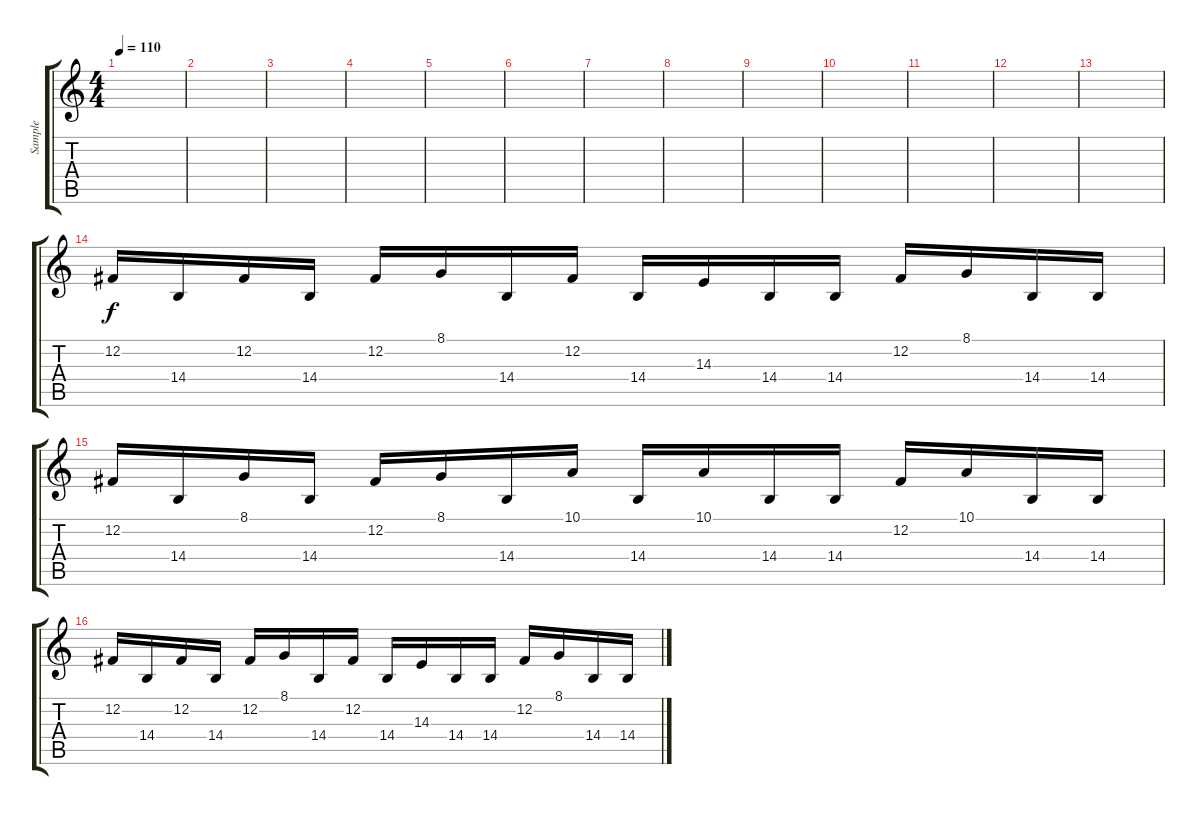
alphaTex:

\track ("Sample" "Sample") {instrument recorder}
\staff {score tabs}
\tuning (B3 Gb3 D3 A2 E2 B1) {hide}
\ts (4 4)
\tempo 110
\clef g2
\ks c
|
|
|
|
|
|
|
|
|
|
|
|
|
12.2.16 14.4.16 12.2.16 14.4.16 12.2.16 8.1.16 14.4.16 12.2.16 14.4.16 14.3.16 14.4.16 14.4.16 12.2.16 8.1.16 14.4.16 14.4.16 |
12.2.16 14.4.16 8.1.16 14.4.16 12.2.16 8.1.16 14.4.16 10.1.16 14.4.16 10.1.16 14.4.16 14.4.16 12.2.16 10.1.16 14.4.16 14.4.16 |
12.2.16 14.4.16 12.2.16 14.4.16 12.2.16 8.1.16 14.4.16 12.2.16 14.4.16 14.3.16 14.4.16 14.4.16 12.2.16 8.1.16 14.4.16 14.4.16
